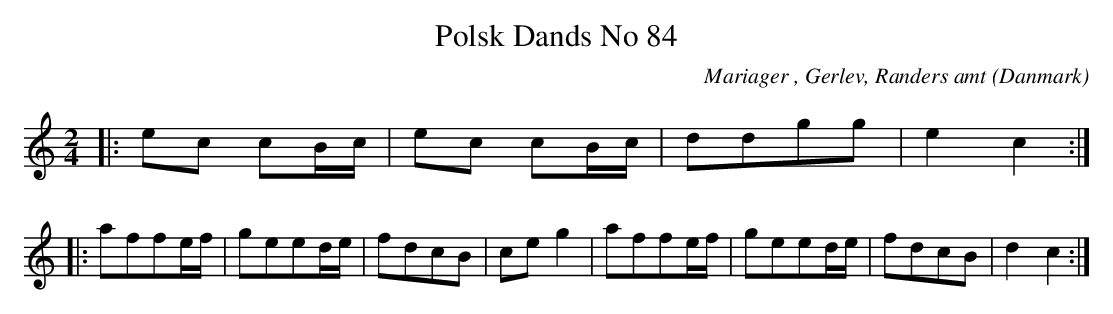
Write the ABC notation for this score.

X:1
T:Polsk Dands No 84
O:Mariager , Gerlev, Randers amt (Danmark)
M:2/4
L:1/8
K:C
|: ec cB/c/ | ec cB/c/ | ddgg | e2 c2 :|
|: affe/f/ | geed/e/ | fdcB | ce g2 | affe/f/ | geed/e/ | fdcB | d2 c2 :|
